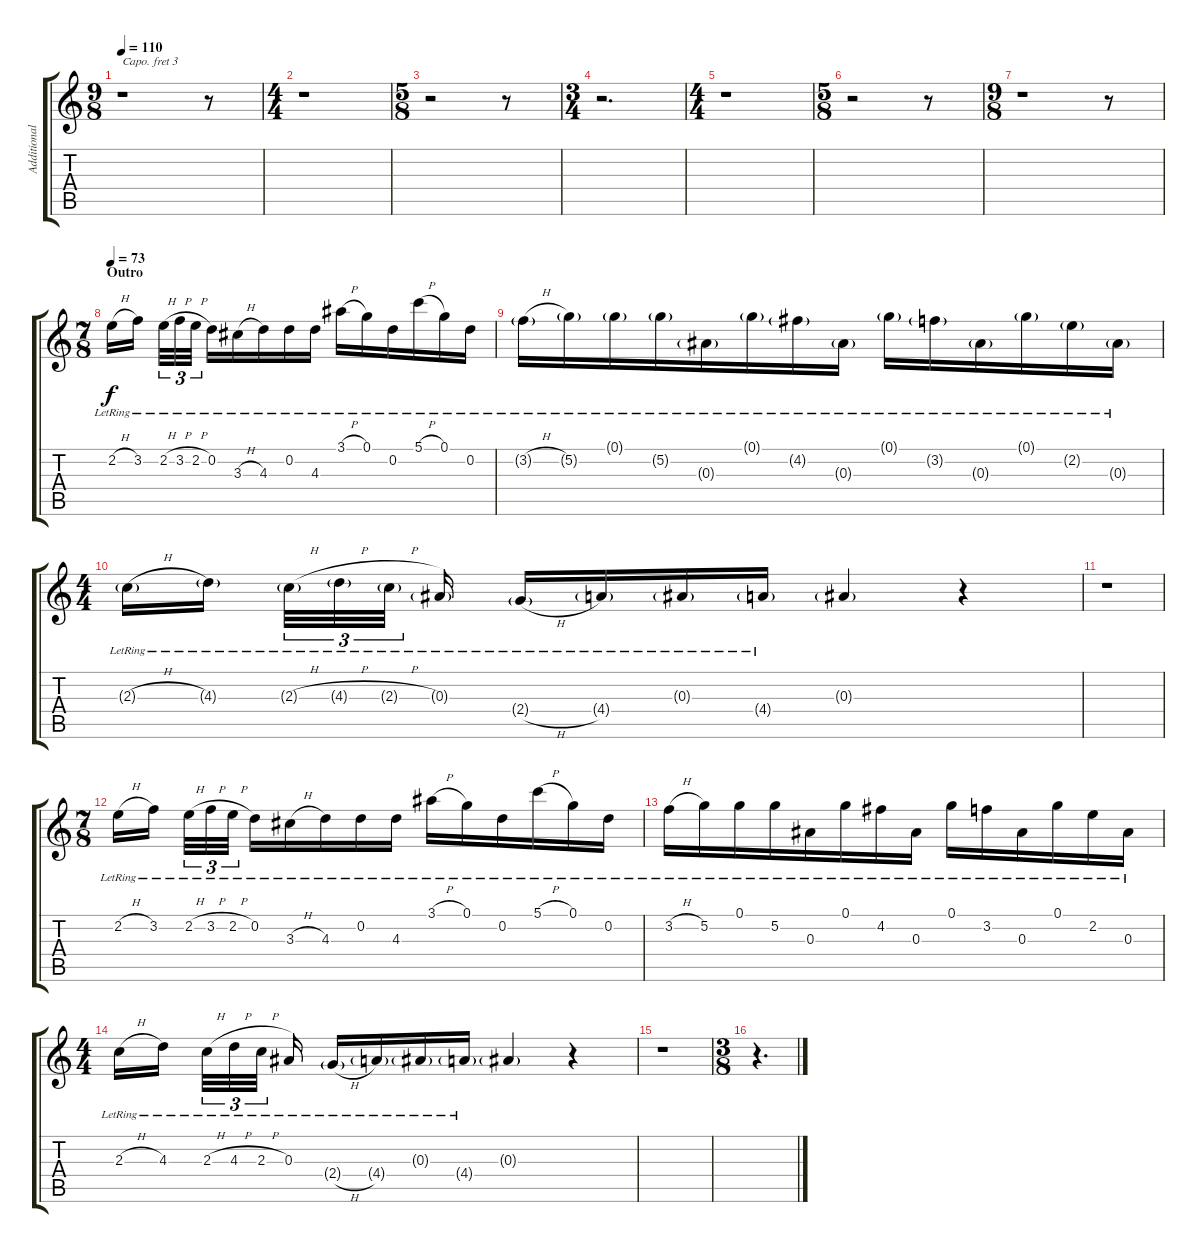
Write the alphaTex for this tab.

\track ("Additional Clean Guitar" "Additional") {instrument electricguitarjazz}
\staff {score tabs}
\capo 3
\tuning (E4 B3 G3 D3 A2 E2) {hide}
\ts (9 8)
\tempo 110
\clef g2
\ks c
r.1{dy f} r.8 |
\ts (4 4)
r.1 |
\ts (5 8)
r.2 r.8 |
\ts (3 4)
r.2{d} |
\ts (4 4)
r.1 |
\ts (5 8)
r.2 r.8 |
\ts (9 8)
r.1 r.8 |
\ts (7 8)
\section ("" "Outro")
\tempo 73
2.2{h lr}.16 3.2{lr}.16 2.2{h lr}.32{tu (3 2)} 3.2{h lr}.32{tu (3 2)} 2.2{h lr}.32{tu (3 2)} 0.2{lr}.16 3.3{h lr}.16 4.3{lr}.16 0.2{lr}.16 4.3{lr}.16 3.1{h lr}.16 0.1{lr}.16 0.2{lr}.16 5.1{h lr}.16 0.1{lr}.16 0.2{lr}.16 |
3.2{h g lr}.16 5.2{g lr}.16 0.1{g lr}.16 5.2{g lr}.16 0.3{g lr}.16 0.1{g lr}.16 4.2{g lr}.16 0.3{g lr}.16 0.1{g lr}.16 3.2{g lr}.16 0.3{g lr}.16 0.1{g lr}.16 2.2{g lr}.16 0.3{g lr}.16 |
\ts (4 4)
2.3{h g lr}.16 4.3{g lr}.16 2.3{h g lr}.32{tu (3 2)} 4.3{h g lr}.32{tu (3 2)} 2.3{h g lr}.32{tu (3 2)} 0.3{g lr}.16 2.4{h g lr}.16 4.4{g lr}.16 0.3{g lr}.16 4.4{g lr}.16 0.3{g}.4 r.4 |
r.1 |
\ts (7 8)
2.2{h lr}.16 3.2{lr}.16 2.2{h lr}.32{tu (3 2)} 3.2{h lr}.32{tu (3 2)} 2.2{h lr}.32{tu (3 2)} 0.2{lr}.16 3.3{h lr}.16 4.3{lr}.16 0.2{lr}.16 4.3{lr}.16 3.1{h lr}.16 0.1{lr}.16 0.2{lr}.16 5.1{h lr}.16 0.1{lr}.16 0.2{lr}.16 |
3.2{h lr}.16 5.2{lr}.16 0.1{lr}.16 5.2{lr}.16 0.3{lr}.16 0.1{lr}.16 4.2{lr}.16 0.3{lr}.16 0.1{lr}.16 3.2{lr}.16 0.3{lr}.16 0.1{lr}.16 2.2{lr}.16 0.3{lr}.16 |
\ts (4 4)
2.3{h lr}.16 4.3{lr}.16 2.3{h lr}.32{tu (3 2)} 4.3{h lr}.32{tu (3 2)} 2.3{h lr}.32{tu (3 2)} 0.3{lr}.16 2.4{h g lr}.16 4.4{g lr}.16 0.3{g lr}.16 4.4{g lr}.16 0.3{g}.4 r.4 |
r.1 |
\ts (3 8)
r.4{d}
